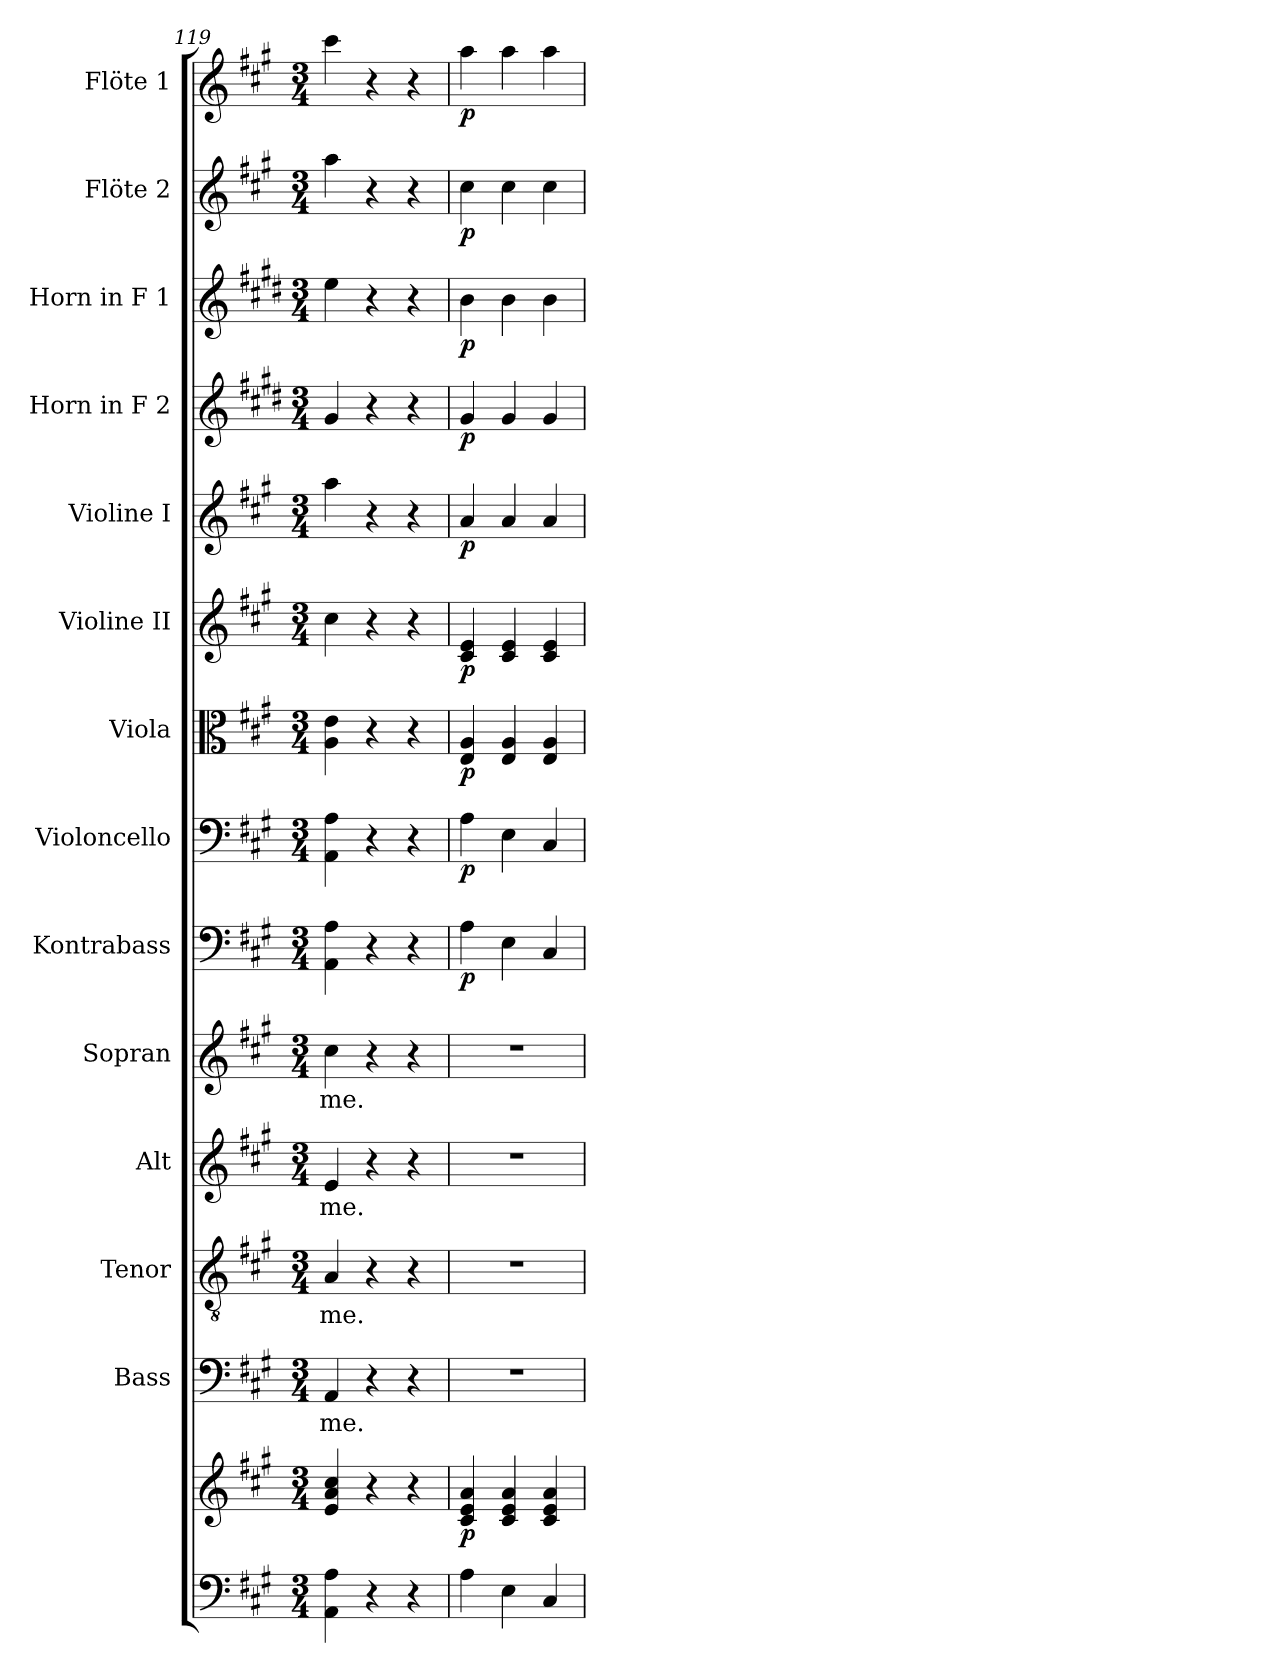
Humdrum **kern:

**kern	**kern	**dynam	**kern	**text	**kern	**text	**kern	**text	**kern	**text	**kern	**dynam	**kern	**dynam	**kern	**dynam	**kern	**dynam	**kern	**dynam	**kern	**dynam	**kern	**dynam	**kern	**dynam	**kern	**dynam
*part14	*part14	*part14	*part13	*part13	*part12	*part12	*part11	*part11	*part10	*part10	*part9	*part9	*part8	*part8	*part7	*part7	*part6	*part6	*part5	*part5	*part4	*part4	*part3	*part3	*part2	*part2	*part1	*part1
*staff15	*staff14	*staff14/15	*staff13	*staff13	*staff12	*staff12	*staff11	*staff11	*staff10	*staff10	*staff9	*staff9	*staff8	*staff8	*staff7	*staff7	*staff6	*staff6	*staff5	*staff5	*staff4	*staff4	*staff3	*staff3	*staff2	*staff2	*staff1	*staff1
*	*	*	*I"Bass	*	*I"Tenor	*	*I"Alt	*	*I"Sopran	*	*I"Kontrabass	*	*I"Violoncello	*	*I"Viola	*	*I"Violine II	*	*I"Violine I	*	*I"Horn in F 2	*	*I"Horn in F 1	*	*I"Flöte 2	*	*I"Flöte 1	*
*	*	*	*I'B.	*	*I'T.	*	*I'A.	*	*I'S.	*	*I'Kb.	*	*I'Vc.	*	*I'Vla.	*	*I'Vl. II	*	*I'Vl. I	*	*	*	*	*	*I'Fl. 2	*	*I'Fl. 1	*
*clefF4	*clefG2	*	*clefF4	*	*clefGv2	*	*clefG2	*	*clefG2	*	*clefF4	*	*clefF4	*	*clefC3	*	*clefG2	*	*clefG2	*	*clefG2	*	*clefG2	*	*clefG2	*	*clefG2	*
*	*	*	*	*	*	*	*	*	*	*	*ITrd7c12	*	*	*	*	*	*	*	*	*	*ITrd4c7	*	*ITrd4c7	*	*	*	*	*
*k[f#c#g#]	*k[f#c#g#]	*	*k[f#c#g#]	*	*k[f#c#g#]	*	*k[f#c#g#]	*	*k[f#c#g#]	*	*k[f#c#g#]	*	*k[f#c#g#]	*	*k[f#c#g#]	*	*k[f#c#g#]	*	*k[f#c#g#]	*	*k[f#c#g#]	*	*k[f#c#g#]	*	*k[f#c#g#]	*	*k[f#c#g#]	*
*A:	*A:	*	*A:	*	*A:	*	*A:	*	*A:	*	*A:	*	*A:	*	*A:	*	*A:	*	*A:	*	*A:	*	*A:	*	*A:	*	*A:	*
*M3/4	*M3/4	*	*M3/4	*	*M3/4	*	*M3/4	*	*M3/4	*	*M3/4	*	*M3/4	*	*M3/4	*	*M3/4	*	*M3/4	*	*M3/4	*	*M3/4	*	*M3/4	*	*M3/4	*
=119	=119	=119	=119	=119	=119	=119	=119	=119	=119	=119	=119	=119	=119	=119	=119	=119	=119	=119	=119	=119	=119	=119	=119	=119	=119	=119	=119	=119
!	!	!	!	!LO:LY:b	!	!LO:LY:b	!	!LO:LY:b	!	!LO:LY:b	!	!	!	!	!	!	!	!	!	!	!	!	!	!	!	!	!	!
4AA\ 4A\	4e/ 4a/ 4cc#/	.	4AA/	me.	4A/	me.	4e/	me.	4cc#\	me.	4AAA\ 4AA\	.	4AA\ 4A\	.	4A\ 4e\	.	4cc#\	.	4aa\	.	4c#/	.	4a\	.	4aa\	.	4ccc#\	.
4r	4r	.	4r	.	4r	.	4r	.	4r	.	4r	.	4r	.	4r	.	4r	.	4r	.	4r	.	4r	.	4r	.	4r	.
4r	4r	.	4r	.	4r	.	4r	.	4r	.	4r	.	4r	.	4r	.	4r	.	4r	.	4r	.	4r	.	4r	.	4r	.
=120	=120	=120	=120	=120	=120	=120	=120	=120	=120	=120	=120	=120	=120	=120	=120	=120	=120	=120	=120	=120	=120	=120	=120	=120	=120	=120	=120	=120
!	!	!LO:DY:b	!	!	!	!	!	!	!	!	!	!LO:DY:b	!	!LO:DY:b	!	!LO:DY:b	!	!LO:DY:b	!	!LO:DY:b	!	!LO:DY:b	!	!LO:DY:b	!	!LO:DY:b	!	!LO:DY:b
4A\	4c#/ 4e/ 4a/	p	2.r	.	2.r	.	2.r	.	2.r	.	4AA\	p	4A\	p	4E/ 4A/	p	4c#/ 4e/	p	4a/	p	4c#/	p	4e\	p	4cc#\	p	4aa\	p
4E\	4c#/ 4e/ 4a/	.	.	.	.	.	.	.	.	.	4EE\	.	4E\	.	4E/ 4A/	.	4c#/ 4e/	.	4a/	.	4c#/	.	4e\	.	4cc#\	.	4aa\	.
4C#/	4c#/ 4e/ 4a/	.	.	.	.	.	.	.	.	.	4CC#/	.	4C#/	.	4E/ 4A/	.	4c#/ 4e/	.	4a/	.	4c#/	.	4e\	.	4cc#\	.	4aa\	.
=	=	=	=	=	=	=	=	=	=	=	=	=	=	=	=	=	=	=	=	=	=	=	=	=	=	=	=	=
*-	*-	*-	*-	*-	*-	*-	*-	*-	*-	*-	*-	*-	*-	*-	*-	*-	*-	*-	*-	*-	*-	*-	*-	*-	*-	*-	*-	*-
